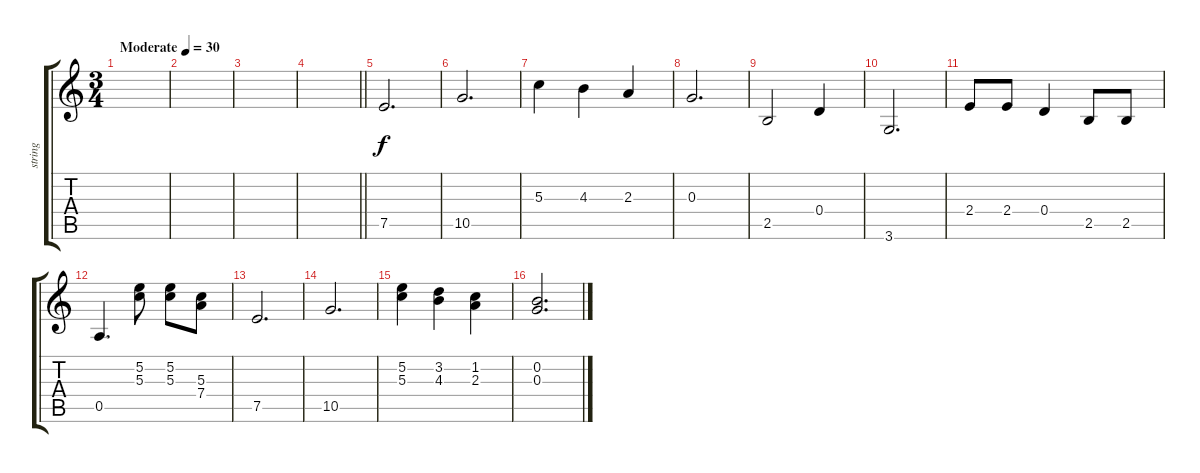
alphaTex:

\track ("string" "string") {instrument contrabass}
\staff {score tabs}
\tuning (E4 B3 G3 D3 A2 E2) {hide}
\ts (3 4)
\tempo (30 "Moderate")
\tempo 100
\tempo (30 "Moderate")
\clef g2
\ks c
|
|
|
\barLineRight lightlight
|
7.5.2{d} |
10.5.2{d} |
5.3.4 4.3.4 2.3.4 |
0.3.2{d} |
2.5.2 0.4.4 |
3.6.2{d} |
2.4.8 2.4.8 0.4.4 2.5.8 2.5.8 |
0.5.4{d} (5.2 5.3).8 (5.2 5.3).8 (5.3 7.4).8 |
7.5.2{d} |
10.5.2{d} |
(5.2 5.3).4 (3.2 4.3).4 (1.2 2.3).4 |
(0.2 0.3).2{d}
